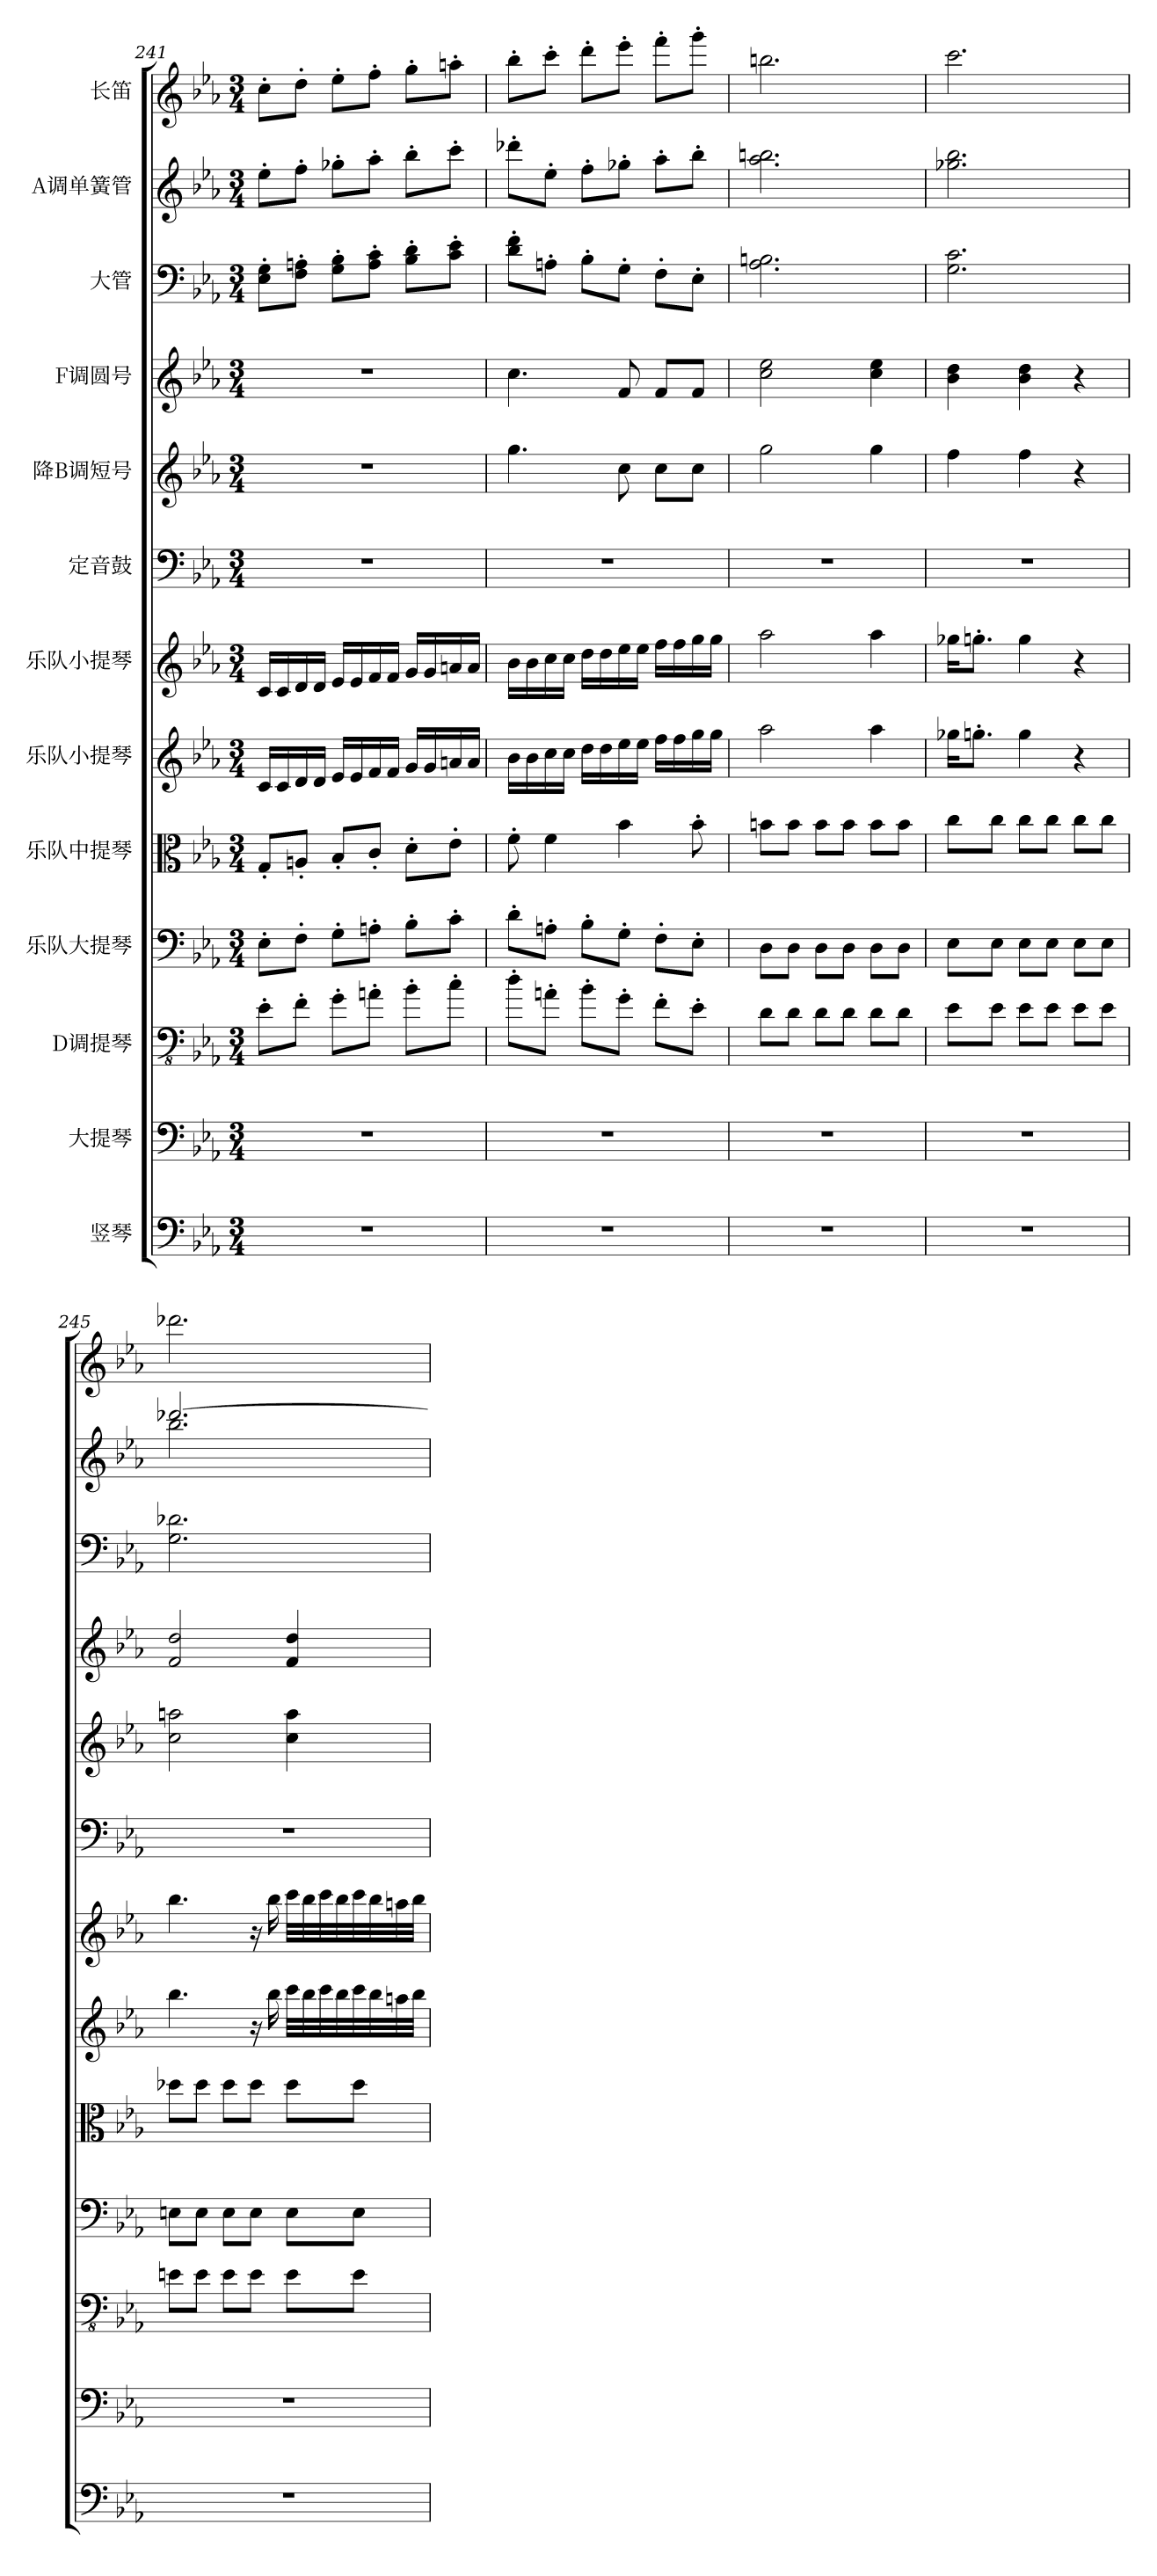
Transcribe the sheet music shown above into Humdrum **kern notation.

**kern	**kern	**kern	**kern	**kern	**kern	**kern	**kern	**kern	**kern	**kern	**kern	**kern
*part13	*part12	*part11	*part10	*part9	*part8	*part7	*part6	*part5	*part4	*part3	*part2	*part1
*staff13	*staff12	*staff11	*staff10	*staff9	*staff8	*staff7	*staff6	*staff5	*staff4	*staff3	*staff2	*staff1
*I"竖琴	*I"大提琴	*I"D调提琴	*I"乐队大提琴	*I"乐队中提琴	*I"乐队小提琴	*I"乐队小提琴	*I"定音鼓	*I"降B调短号	*I"F调圆号	*I"大管	*I"A调单簧管	*I"长笛
*clefF4	*clefF4	*clefFv4	*clefF4	*clefC3	*clefG2	*clefG2	*clefF4	*clefG2	*clefG2	*clefF4	*clefG2	*clefG2
*	*	*ITrd7c12	*	*	*	*	*	*ITrd1c2	*ITrd4c7	*	*ITrd2c3	*
*k[b-e-a-]	*k[b-e-a-]	*k[b-e-a-]	*k[b-e-a-]	*k[b-e-a-]	*k[b-e-a-]	*k[b-e-a-]	*k[b-e-a-]	*k[b-e-a-d-g-]	*k[b-e-a-d-]	*k[b-e-a-]	*k[]	*k[b-e-a-]
*M3/4	*M3/4	*M3/4	*M3/4	*M3/4	*M3/4	*M3/4	*M3/4	*M3/4	*M3/4	*M3/4	*M3/4	*M3/4
=241	=241	=241	=241	=241	=241	=241	=241	=241	=241	=241	=241	=241
2.r	2.r	8EE-'\L	8E-'\L	8G'/L	16c/LL	16c/LL	2.r	2.r	2.r	8E-\' 8G\'L	8cc'\L	8cc'\L
.	.	.	.	.	16c/	16c/	.	.	.	.	.	.
.	.	8FF'\J	8F'\J	8An'/J	16d/	16d/	.	.	.	8F\' 8An\'J	8dd'\J	8dd'\J
.	.	.	.	.	16d/JJ	16d/JJ	.	.	.	.	.	.
.	.	8GG'\L	8G'\L	8B-'/L	16e-/LL	16e-/LL	.	.	.	8G\' 8B-\'L	8ee-X'\L	8ee-'\L
.	.	.	.	.	16e-/	16e-/	.	.	.	.	.	.
.	.	8AAn'\J	8An'\J	8c'/J	16f/	16f/	.	.	.	8A\' 8c\'J	8ff'\J	8ff'\J
.	.	.	.	.	16f/JJ	16f/JJ	.	.	.	.	.	.
.	.	8BB-'\L	8B-'\L	8d'\L	16g/LL	16g/LL	.	.	.	8B-\' 8d\'L	8gg'\L	8gg'\L
.	.	.	.	.	16g/	16g/	.	.	.	.	.	.
.	.	8C'\J	8c'\J	8e-'\J	16an/	16an/	.	.	.	8c\' 8e-\'J	8aa'\J	8aan'\J
.	.	.	.	.	16a/JJ	16a/JJ	.	.	.	.	.	.
!!LO:PB:g=z
=242	=242	=242	=242	=242	=242	=242	=242	=242	=242	=242	=242	=242
2.r	2.r	8D'\L	8d'\L	8f'\	16b-\LL	16b-\LL	2.r	4.ff\	4.f\	8d\' 8f\'L	8bb-X'\L	8bb-'\L
.	.	.	.	.	16b-\	16b-\	.	.	.	.	.	.
.	.	8AAn'\J	8An'\J	4f\	16cc\	16cc\	.	.	.	8An'\J	8cc'\J	8ccc'\J
.	.	.	.	.	16cc\JJ	16cc\JJ	.	.	.	.	.	.
.	.	8BB-'\L	8B-'\L	.	16dd\LL	16dd\LL	.	.	.	8B-'\L	8dd'\L	8ddd'\L
.	.	.	.	.	16dd\	16dd\	.	.	.	.	.	.
.	.	8GG'\J	8G'\J	4b-\	16ee-\	16ee-\	.	8b-\	8B-/	8G'\J	8ee-X'\J	8eee-'\J
.	.	.	.	.	16ee-\JJ	16ee-\JJ	.	.	.	.	.	.
.	.	8FF'\L	8F'\L	.	16ff\LL	16ff\LL	.	8b-\L	8B-/L	8F'\L	8ff'\L	8fff'\L
.	.	.	.	.	16ff\	16ff\	.	.	.	.	.	.
.	.	8EE-'\J	8E-'\J	8b-'\	16gg\	16gg\	.	8b-\J	8B-/J	8E-'\J	8gg'\J	8ggg'\J
.	.	.	.	.	16gg\JJ	16gg\JJ	.	.	.	.	.	.
=243	=243	=243	=243	=243	=243	=243	=243	=243	=243	=243	=243	=243
2.r	2.r	8DD\L	8D\L	8bn\L	2aa-\	2aa-\	2.r	2ff\	2f\ 2a-\	2.A-\ 2.Bn\	2.ff\ 2.gg#X\	2.bbn\
.	.	8DD\J	8D\J	8b\J	.	.	.	.	.	.	.	.
.	.	8DD\L	8D\L	8b\L	.	.	.	.	.	.	.	.
.	.	8DD\J	8D\J	8b\J	.	.	.	.	.	.	.	.
.	.	8DD\L	8D\L	8b\L	4aa-\	4aa-\	.	4ff\	4f\ 4a-\	.	.	.
.	.	8DD\J	8D\J	8b\J	.	.	.	.	.	.	.	.
=244	=244	=244	=244	=244	=244	=244	=244	=244	=244	=244	=244	=244
2.r	2.r	8EE-\L	8E-\L	8cc\L	16gg-X\KL	16gg-X\KL	2.r	4ee-\	4e-\ 4g\	2.G\ 2.c\	2.ee-X\ 2.gg\	2.ccc\
.	.	.	.	.	8.ggn'\J	8.ggn'\J	.	.	.	.	.	.
.	.	8EE-\J	8E-\J	8cc\J	.	.	.	.	.	.	.	.
.	.	8EE-\L	8E-\L	8cc\L	4gg\	4gg\	.	4ee-\	4e-\ 4g\	.	.	.
.	.	8EE-\J	8E-\J	8cc\J	.	.	.	.	.	.	.	.
.	.	8EE-\L	8E-\L	8cc\L	4r	4r	.	4r	4r	.	.	.
.	.	8EE-\J	8E-\J	8cc\J	.	.	.	.	.	.	.	.
!!LO:PB:g=z
=245	=245	=245	=245	=245	=245	=245	=245	=245	=245	=245	=245	=245
*	*	*	*	*	*	*	*	*	*	*	*^	*
2.r	2.r	8EEn\L	8En\L	8dd-X\L	4.bb-\	4.bb-\	2.r	2b-\ 2ggn\	2B-/ 2g/	2.G\ 2.d-X\	[2.bb-X/	2.gg\	2.ddd-X\
.	.	8EE\J	8E\J	8dd-\J	.	.	.	.	.	.	.	.	.
.	.	8EE\L	8E\L	8dd-\L	.	.	.	.	.	.	.	.	.
.	.	8EE\J	8E\J	8dd-\J	16r	16r	.	.	.	.	.	.	.
.	.	.	.	.	16bb-\	16bb-\	.	.	.	.	.	.	.
.	.	8EE\L	8E\L	8dd-\L	32ccc\LLL	32ccc\LLL	.	4b-\ 4gg\	4B-/ 4g/	.	.	.	.
.	.	.	.	.	32bb-\	32bb-\	.	.	.	.	.	.	.
.	.	.	.	.	32ccc\	32ccc\	.	.	.	.	.	.	.
.	.	.	.	.	32bb-\	32bb-\	.	.	.	.	.	.	.
.	.	8EE\J	8E\J	8dd-\J	32ccc\	32ccc\	.	.	.	.	.	.	.
.	.	.	.	.	32bb-\	32bb-\	.	.	.	.	.	.	.
.	.	.	.	.	32aan\	32aan\	.	.	.	.	.	.	.
.	.	.	.	.	32bb-\JJJ	32bb-\JJJ	.	.	.	.	.	.	.
*	*	*	*	*	*	*	*	*	*	*	*v	*v	*
=	=	=	=	=	=	=	=	=	=	=	=	=
*-	*-	*-	*-	*-	*-	*-	*-	*-	*-	*-	*-	*-
